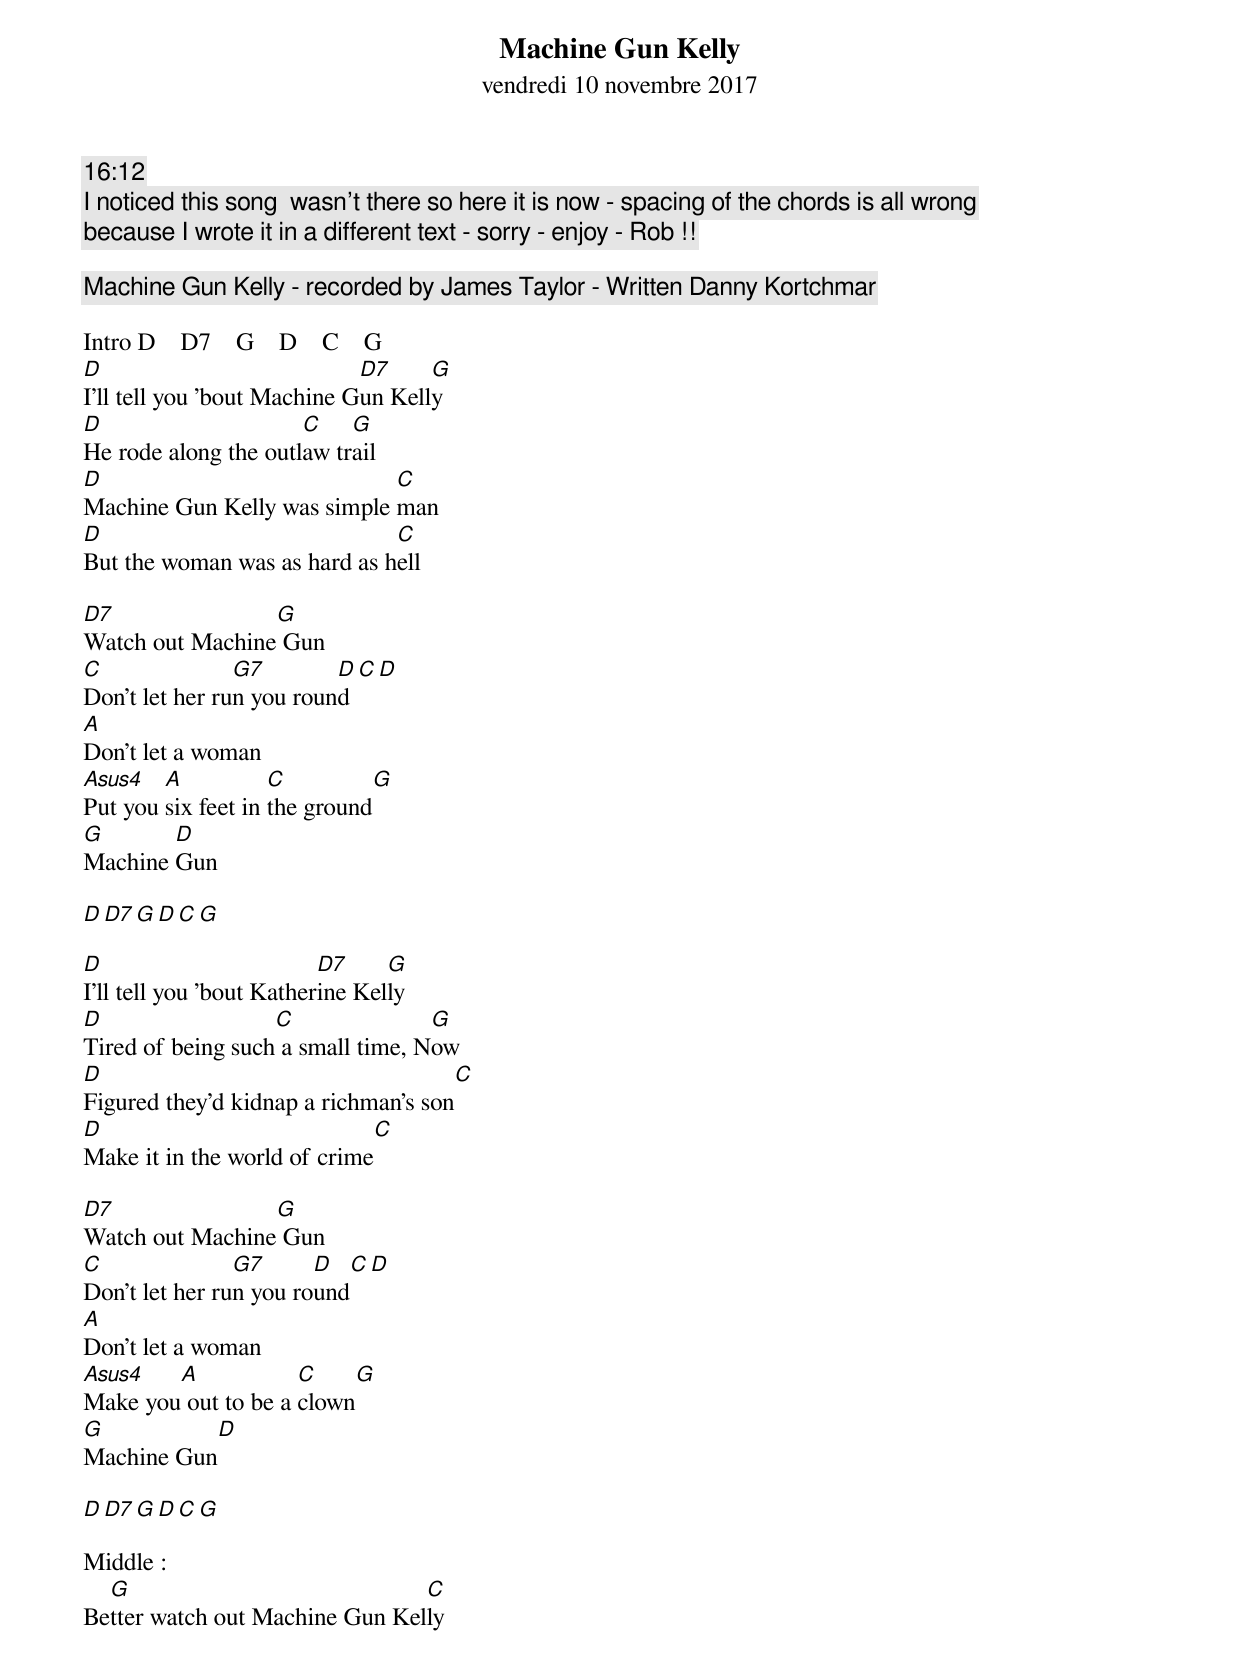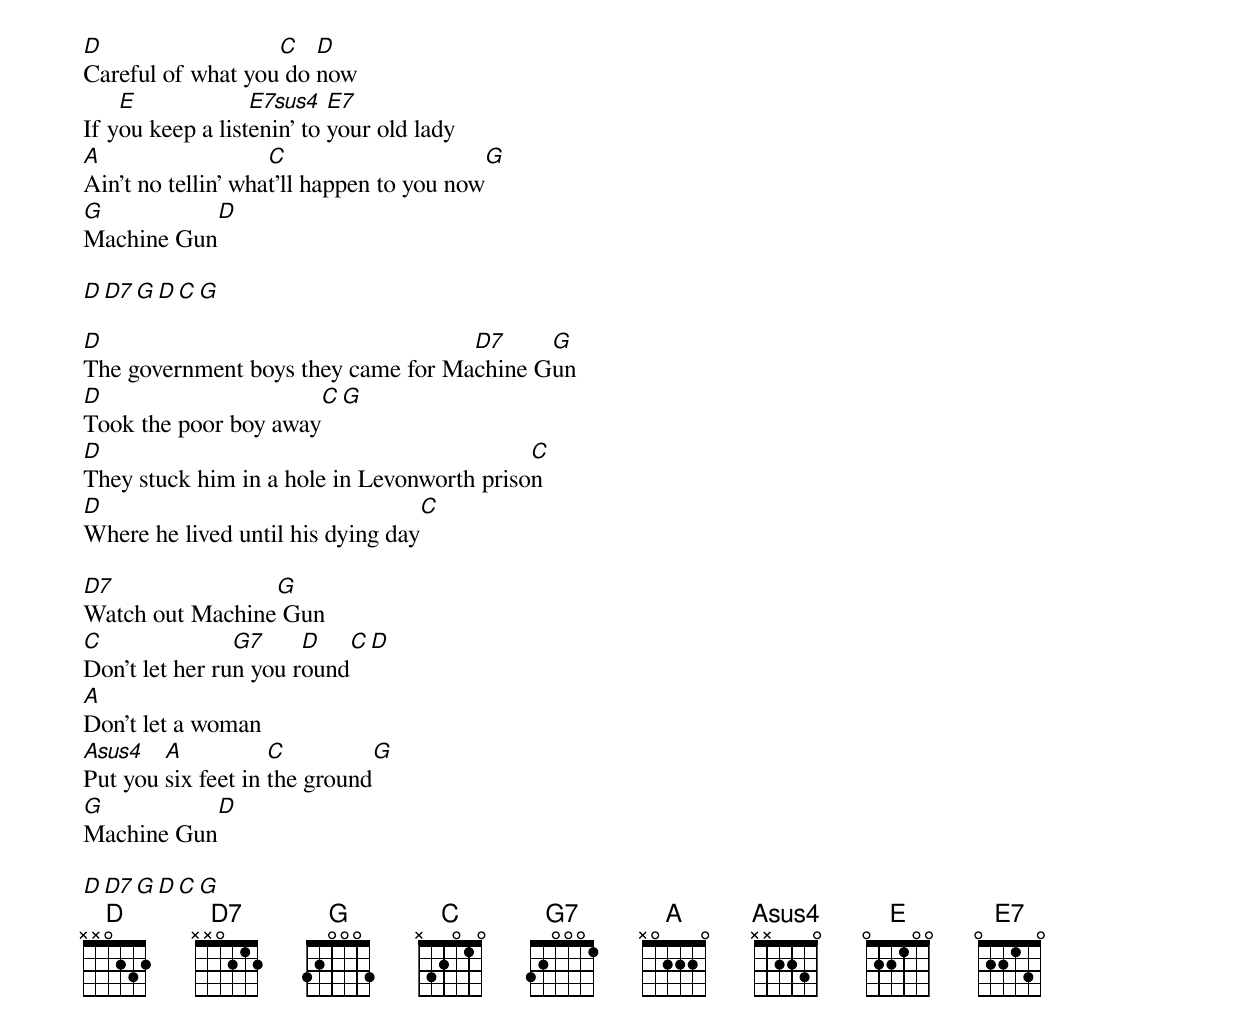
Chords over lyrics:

Machine Gun Kelly
vendredi 10 novembre 2017
16:12
I noticed this song  wasn't there so here it is now - spacing of the chords is all wrong
because I wrote it in a different text - sorry - enjoy - Rob !!

Machine Gun Kelly - recorded by James Taylor - Written Danny Kortchmar

Intro D    D7    G    D    C    G
D                            D7     G
I'll tell you 'bout Machine Gun Kelly
D                     C    G
He rode along the outlaw trail
D                            C
Machine Gun Kelly was simple man
D                             C
But the woman was as hard as hell

D7               G
Watch out Machine Gun
C               G7        D       C    D
Don't let her run you round
A
Don't let a woman
Asus4   A           C          G
Put you six feet in the ground
G       D
Machine Gun

D    D7    G    D    C    G

D                         D7     G
I'll tell you 'bout Katherine Kelly
D                  C               G
Tired of being such a small time, Now
D                                      C
Figured they'd kidnap a richman's son
D                                      C
Make it in the world of crime

D7               G
Watch out Machine Gun
C               G7      D       C    D
Don't let her run you round
A
Don't let a woman
Asus4   A            C          G
Make you out to be a clown
G                D
Machine Gun

D    D7    G    D    C    G

Middle :
  G                             C
Better watch out Machine Gun Kelly
D                  C   D
Careful of what you do now
    E             E7sus4   E7
If you keep a listenin' to your old lady
A                   C                      G
Ain't no tellin' what'll happen to you now
G            D
Machine Gun

D    D7    G    D    C    G

D                                   D7     G
The government boys they came for Machine Gun
D                               C    G
Took the poor boy away
D                                           C
They stuck him in a hole in Levonworth prison
D                                      C
Where he lived until his dying day

D7               G
Watch out Machine Gun
C               G7     D       C    D
Don't let her run you round
A
Don't let a woman
Asus4   A           C          G
Put you six feet in the ground
G                  D
Machine Gun

D    D7    G    D    C    G
